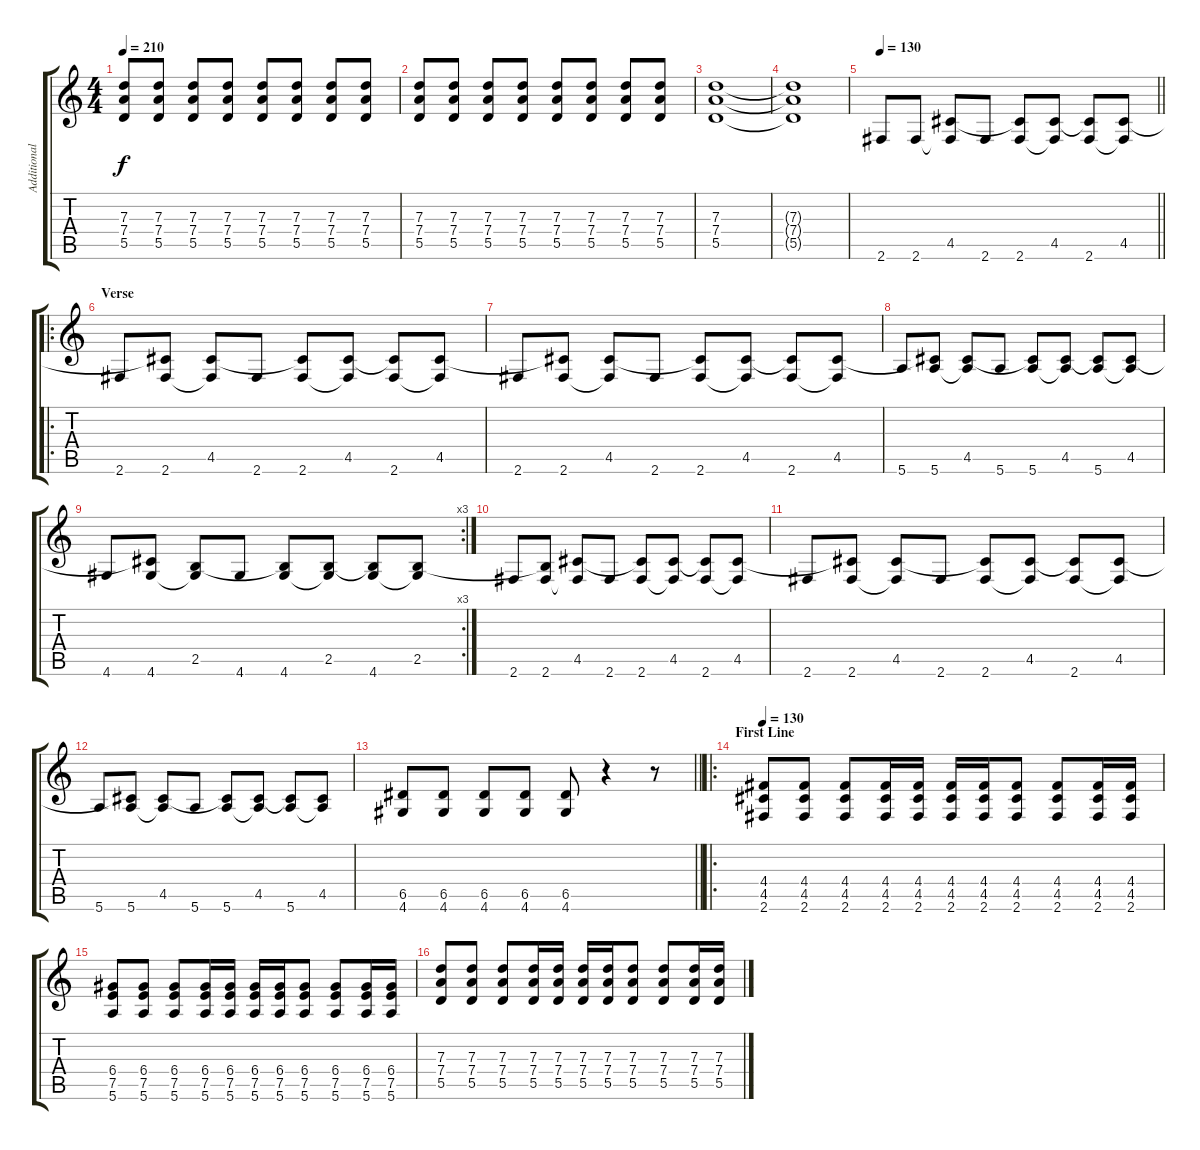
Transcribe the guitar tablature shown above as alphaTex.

\track ("Additional Guitar" "Additional") {instrument distortionguitar}
\staff {score tabs}
\tuning (E4 B3 G3 D3 A2 E2) {hide}
\ts (4 4)
\tempo 210
\clef g2
\ks c
(7.3 7.4 5.5).8{dy f} (7.3 7.4 5.5).8 (7.3 7.4 5.5).8 (7.3 7.4 5.5).8 (7.3 7.4 5.5).8 (7.3 7.4 5.5).8 (7.3 7.4 5.5).8 (7.3 7.4 5.5).8 |
(7.3 7.4 5.5).8 (7.3 7.4 5.5).8 (7.3 7.4 5.5).8 (7.3 7.4 5.5).8 (7.3 7.4 5.5).8 (7.3 7.4 5.5).8 (7.3 7.4 5.5).8 (7.3 7.4 5.5).8 |
(7.3 7.4 5.5).1 |
(7.3{t} 7.4{t} 5.5{t}).1 |
\tempo 130
\barLineRight lightlight
2.6.8{instrument acousticguitarsteel} 2.6.8 (4.5 2.6{t}).8 2.6.8 (4.5{t} 2.6).8 (4.5 2.6{t}).8 (4.5{t} 2.6).8 (4.5 2.6{t}).8 |
\ro
\section ("" "Verse")
2.6.8 (4.5{t} 2.6).8 (4.5 2.6{t}).8 2.6.8 (4.5{t} 2.6).8 (4.5 2.6{t}).8 (4.5{t} 2.6).8 (4.5 2.6{t}).8 |
2.6.8 (4.5{t} 2.6).8 (4.5 2.6{t}).8 2.6.8 (4.5{t} 2.6).8 (4.5 2.6{t}).8 (4.5{t} 2.6).8 (4.5 2.6{t}).8 |
5.6.8 (4.5{t} 5.6).8 (4.5 5.6{t}).8 5.6.8 (4.5{t} 5.6).8 (4.5 5.6{t}).8 (4.5{t} 5.6).8 (4.5 5.6{t}).8 |
\rc 3
4.6.8 (4.5{t} 4.6).8 (2.5 4.6{t}).8 4.6.8 (2.5{t} 4.6).8 (2.5 4.6{t}).8 (2.5{t} 4.6).8 (2.5 4.6{t}).8 |
2.6.8 (2.5{t} 2.6).8 (4.5 2.6{t}).8 2.6.8 (4.5{t} 2.6).8 (4.5 2.6{t}).8 (4.5{t} 2.6).8 (4.5 2.6{t}).8 |
2.6.8 (4.5{t} 2.6).8 (4.5 2.6{t}).8 2.6.8 (4.5{t} 2.6).8 (4.5 2.6{t}).8 (4.5{t} 2.6).8 (4.5 2.6{t}).8 |
5.6.8 (4.5{t} 5.6).8 (4.5 5.6{t}).8 5.6.8 (4.5{t} 5.6).8 (4.5 5.6{t}).8 (4.5{t} 5.6).8 (4.5 5.6{t}).8 |
\barLineRight lightlight
(6.5 4.6).8{instrument distortionguitar} (6.5 4.6).8 (6.5 4.6).8 (6.5 4.6).8 (6.5 4.6).8 r.4 r.8 |
\ro
\section ("" "First Line")
\tempo 130
(4.4 4.5 2.6).8 (4.4 4.5 2.6).8 (4.4 4.5 2.6).8 (4.4 4.5 2.6).16 (4.4 4.5 2.6).16 (4.4 4.5 2.6).16 (4.4 4.5 2.6).16 (4.4 4.5 2.6).8 (4.4 4.5 2.6).8 (4.4 4.5 2.6).16 (4.4 4.5 2.6).16 |
(6.4 7.5 5.6).8 (6.4 7.5 5.6).8 (6.4 7.5 5.6).8 (6.4 7.5 5.6).16 (6.4 7.5 5.6).16 (6.4 7.5 5.6).16 (6.4 7.5 5.6).16 (6.4 7.5 5.6).8 (6.4 7.5 5.6).8 (6.4 7.5 5.6).16 (6.4 7.5 5.6).16 |
(7.3 7.4 5.5).8 (7.3 7.4 5.5).8 (7.3 7.4 5.5).8 (7.3 7.4 5.5).16 (7.3 7.4 5.5).16 (7.3 7.4 5.5).16 (7.3 7.4 5.5).16 (7.3 7.4 5.5).8 (7.3 7.4 5.5).8 (7.3 7.4 5.5).16 (7.3 7.4 5.5).16
